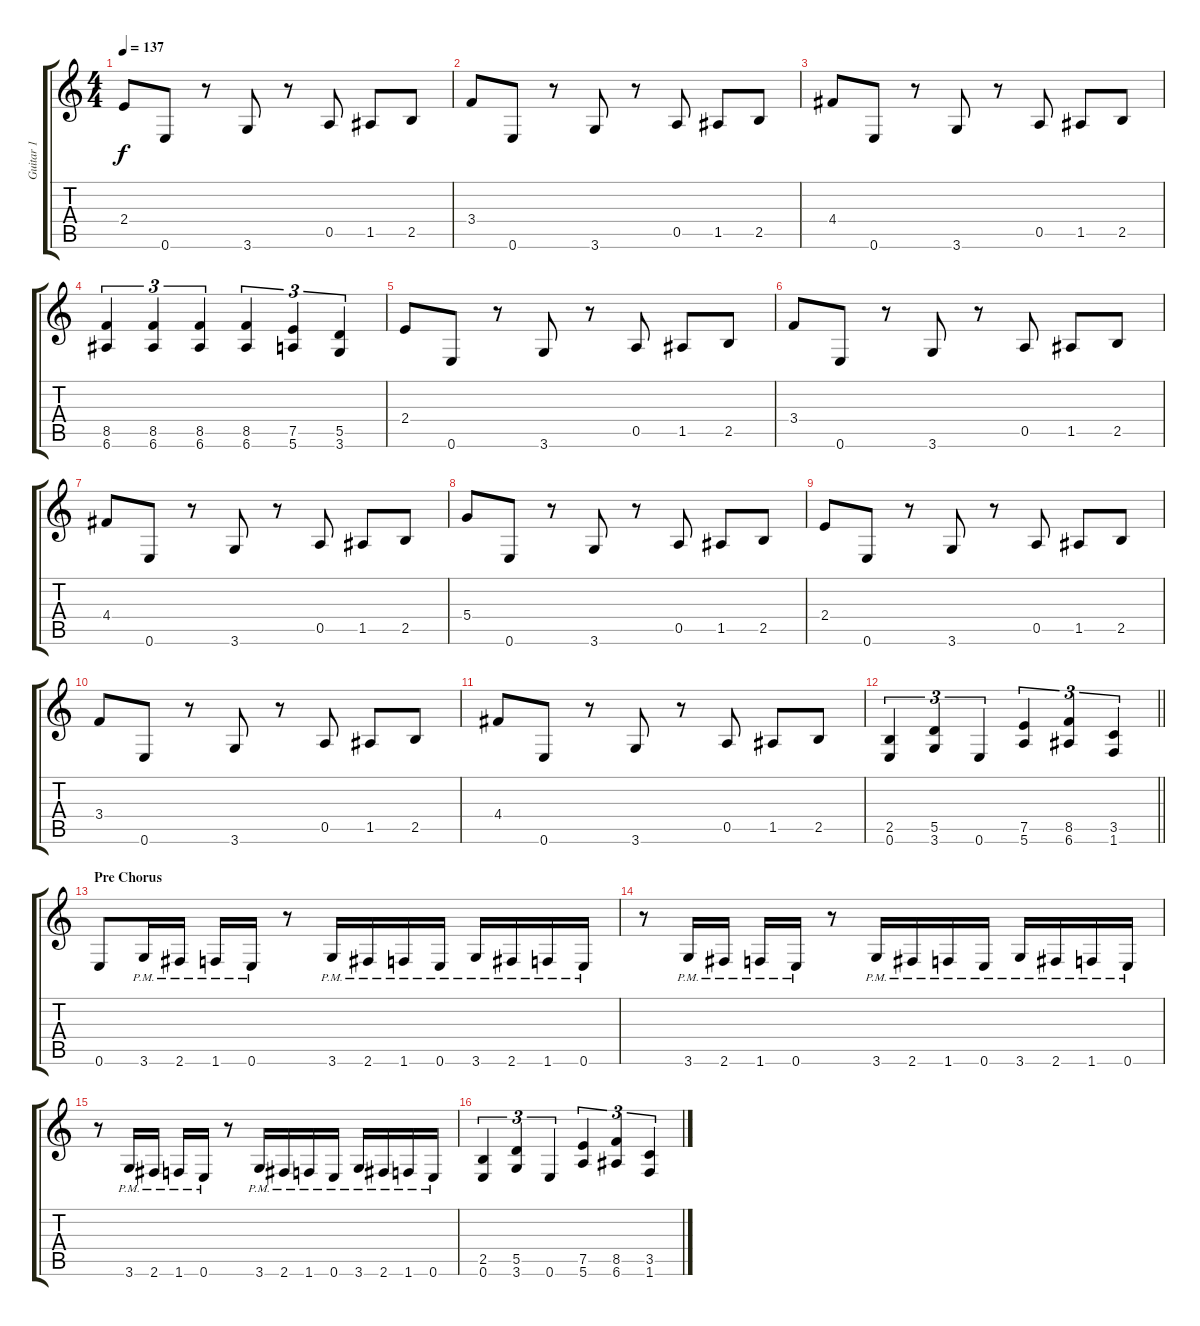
\track ("Guitar 1" "Guitar 1") {instrument distortionguitar}
\staff {score tabs}
\tuning (E4 B3 G3 D3 A2 E2) {hide}
\ts (4 4)
\tempo 137
\clef g2
\ks c
2.4.8{dy f} 0.6.8 r.8 3.6.8 r.8 0.5.8 1.5.8 2.5.8 |
3.4.8 0.6.8 r.8 3.6.8 r.8 0.5.8 1.5.8 2.5.8 |
4.4.8 0.6.8 r.8 3.6.8 r.8 0.5.8 1.5.8 2.5.8 |
(8.5 6.6).4{tu (3 2)} (8.5 6.6).4{tu (3 2)} (8.5 6.6).4{tu (3 2)} (8.5 6.6).4{tu (3 2)} (7.5 5.6).4{tu (3 2)} (5.5 3.6).4{tu (3 2)} |
2.4.8 0.6.8 r.8 3.6.8 r.8 0.5.8 1.5.8 2.5.8 |
3.4.8 0.6.8 r.8 3.6.8 r.8 0.5.8 1.5.8 2.5.8 |
4.4.8 0.6.8 r.8 3.6.8 r.8 0.5.8 1.5.8 2.5.8 |
5.4.8 0.6.8 r.8 3.6.8 r.8 0.5.8 1.5.8 2.5.8 |
2.4.8 0.6.8 r.8 3.6.8 r.8 0.5.8 1.5.8 2.5.8 |
3.4.8 0.6.8 r.8 3.6.8 r.8 0.5.8 1.5.8 2.5.8 |
4.4.8 0.6.8 r.8 3.6.8 r.8 0.5.8 1.5.8 2.5.8 |
\barLineRight lightlight
(2.5 0.6).4{tu (3 2)} (5.5 3.6).4{tu (3 2)} 0.6.4{tu (3 2)} (7.5 5.6).4{tu (3 2)} (8.5 6.6).4{tu (3 2)} (3.5 1.6).4{tu (3 2)} |
\section ("" "Pre Chorus")
0.6.8 3.6{pm}.16 2.6{pm}.16 1.6{pm}.16 0.6{pm}.16 r.8 3.6{pm}.16 2.6{pm}.16 1.6{pm}.16 0.6{pm}.16 3.6{pm}.16 2.6{pm}.16 1.6{pm}.16 0.6{pm}.16 |
r.8 3.6{pm}.16 2.6{pm}.16 1.6{pm}.16 0.6{pm}.16 r.8 3.6{pm}.16 2.6{pm}.16 1.6{pm}.16 0.6{pm}.16 3.6{pm}.16 2.6{pm}.16 1.6{pm}.16 0.6{pm}.16 |
r.8 3.6{pm}.16 2.6{pm}.16 1.6{pm}.16 0.6{pm}.16 r.8 3.6{pm}.16 2.6{pm}.16 1.6{pm}.16 0.6{pm}.16 3.6{pm}.16 2.6{pm}.16 1.6{pm}.16 0.6{pm}.16 |
(2.5 0.6).4{tu (3 2)} (5.5 3.6).4{tu (3 2)} 0.6.4{tu (3 2)} (7.5 5.6).4{tu (3 2)} (8.5 6.6).4{tu (3 2)} (3.5 1.6).4{tu (3 2)}
